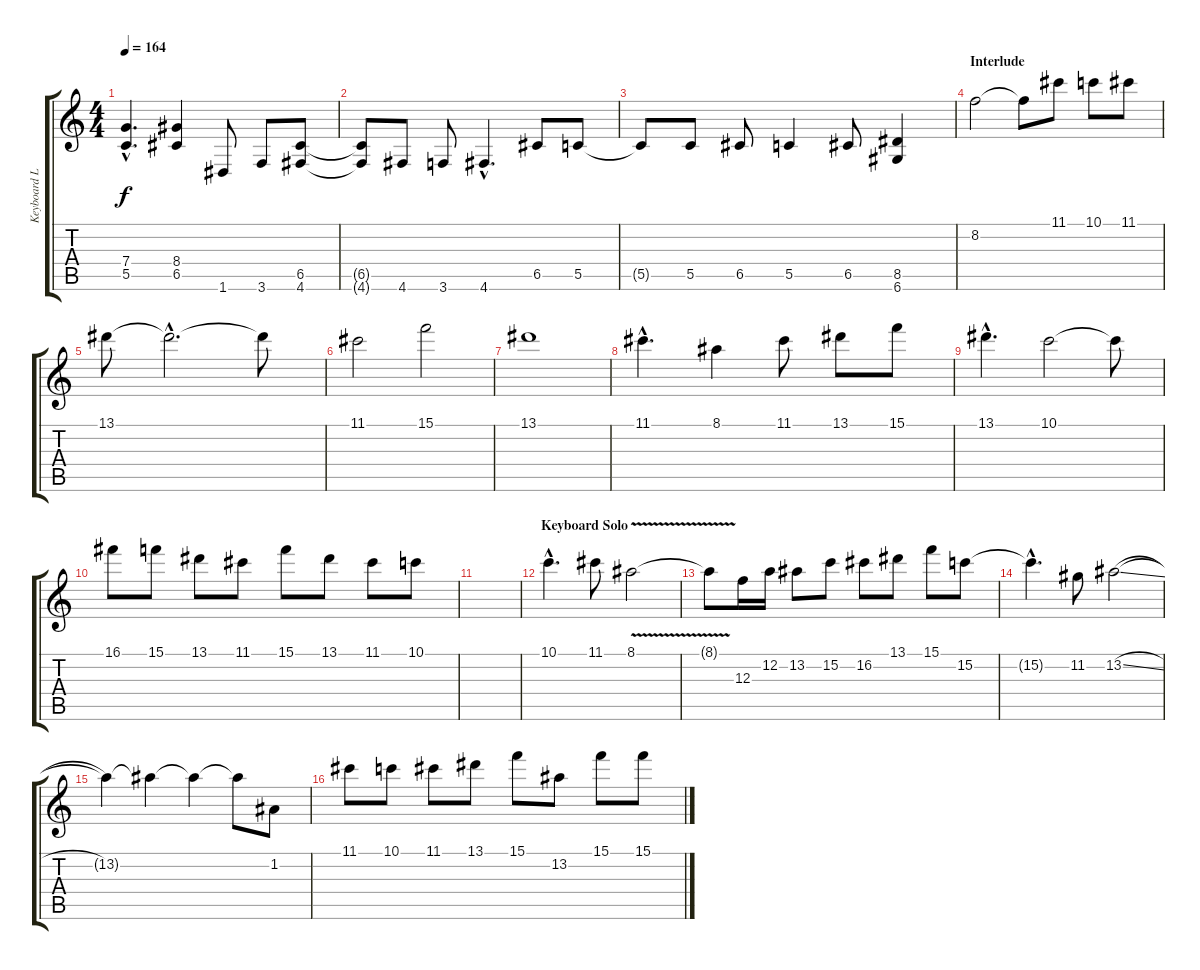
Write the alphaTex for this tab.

\track ("Keyboard Lead 2" "Keyboard L") {instrument distortionguitar}
\staff {score tabs}
\tuning (D4 A3 F3 C3 G2 D2) {hide}
\ts (4 4)
\tempo 164
\clef g2
\ks c
(7.4{hac t} 5.5{hac t}).4{d dy f} (8.4 6.5).4 1.6.8 3.6.8 (6.5 4.6).8 |
(6.5{t} 4.6{t}).8 4.6.8 3.6.8 4.6{hac}.4{d} 6.5.8 5.5.8 |
5.5{t}.8 5.5.8 6.5.8 5.5.4 6.5.8 (8.5 6.6).4 |
\section ("" "Interlude")
8.2.2{volume 11 balance 14} 8.2{t}.8 11.1.8 10.1.8 11.1.8 |
13.1.8 13.1{hac t}.2{d} 13.1{t}.8 |
11.1.2 15.1.2 |
13.1.1 |
11.1{hac}.4{d} 8.1.4 11.1.8 13.1.8 15.1.8 |
13.1{hac}.4{d} 10.1.2 10.1{t}.8 |
16.1.8 15.1.8 13.1.8 11.1.8 15.1.8 13.1.8 11.1.8 10.1.8 |
\section ("" "")
|
\section ("" "Keyboard Solo")
10.1{hac}.4{d volume 16 balance 8} 11.1.8 8.1{v}.2 |
8.1{t}.8 12.3.16 12.2.16 13.2.8 15.2.8 16.2.8 13.1.8 15.1.8 15.2.8 |
15.2{hac t}.4{d} 11.2.8 13.2{sl}.2 |
13.2{t}.4 13.2{t}.4 13.2{t}.4 13.2{t}.8 1.2.8 |
11.1.8 10.1.8 11.1.8 13.1.8 15.1.8 13.2.8 15.1.8 15.1.8
